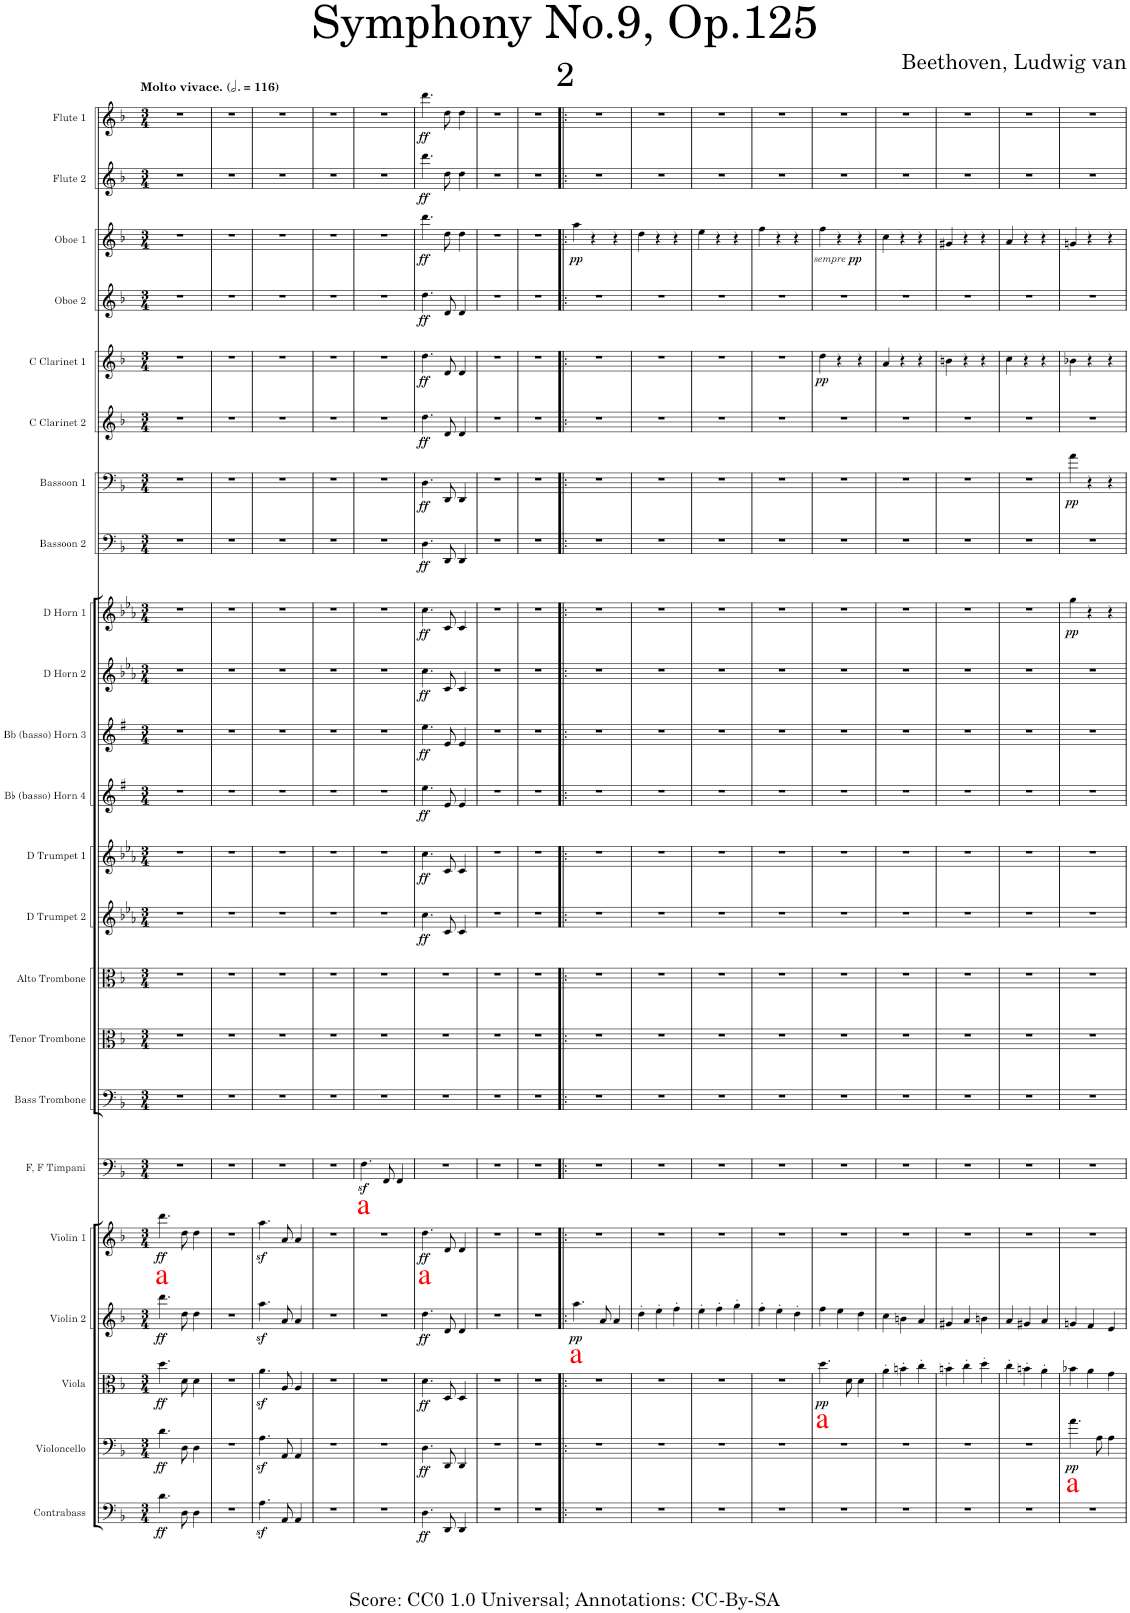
**kern	**dynam	**kern	**text	**dynam	**kern	**text	**dynam	**kern	**text	**dynam	**kern	**text	**dynam	**kern	**text	**kern	**kern	**kern	**kern	**dynam	**kern	**dynam	**kern	**dynam	**kern	**dynam	**kern	**dynam	**kern	**dynam	**kern	**dynam	**kern	**dynam	**kern	**dynam	**kern	**dynam	**kern	**dynam	**kern	**dynam	**kern	**dynam	**kern	**dynam
*part23	*part23	*part22	*part22	*part22	*part21	*part21	*part21	*part20	*part20	*part20	*part19	*part19	*part19	*part18	*part18	*part17	*part16	*part15	*part14	*part14	*part13	*part13	*part12	*part12	*part11	*part11	*part10	*part10	*part9	*part9	*part8	*part8	*part7	*part7	*part6	*part6	*part5	*part5	*part4	*part4	*part3	*part3	*part2	*part2	*part1	*part1
*staff23	*staff23	*staff22	*staff22	*staff22	*staff21	*staff21	*staff21	*staff20	*staff20	*staff20	*staff19	*staff19	*staff19	*staff18	*staff18	*staff17	*staff16	*staff15	*staff14	*staff14	*staff13	*staff13	*staff12	*staff12	*staff11	*staff11	*staff10	*staff10	*staff9	*staff9	*staff8	*staff8	*staff7	*staff7	*staff6	*staff6	*staff5	*staff5	*staff4	*staff4	*staff3	*staff3	*staff2	*staff2	*staff1	*staff1
*I"Contrabass	*	*I"Violoncello	*	*	*I"Viola	*	*	*I"Violin 2	*	*	*I"Violin 1	*	*	*I"F, F Timpani	*	*I"Bass Trombone	*I"Tenor Trombone	*I"Alto Trombone	*I"D Trumpet 2	*	*I"D Trumpet 1	*	*I"Bb (basso) Horn 4	*	*I"Bb (basso) Horn 3	*	*I"D Horn 2	*	*I"D Horn 1	*	*I"Bassoon 2	*	*I"Bassoon 1	*	*I"C Clarinet 2	*	*I"C Clarinet 1	*	*I"Oboe 2	*	*I"Oboe 1	*	*I"Flute 2	*	*I"Flute 1	*
*I'Cb	*	*I'Vc	*	*	*I'Vla	*	*	*I'Vln 2	*	*	*I'Vln 1	*	*	*I'Timp	*	*I'B Trb	*I'T Trb	*I'A Trb	*I'Tpt 2	*	*I'Tpt 1	*	*I'Hn 4	*	*I'Hn 3	*	*I'Hn 2	*	*I'Hn 1	*	*I'Bsn 2	*	*I'Bsn 1	*	*I'Cl 2	*	*I'Cl 1	*	*I'Ob 2	*	*I'Ob 1	*	*I'Fl 2	*	*I'Fl 1	*
*clefF4	*	*clefF4	*	*	*clefC3	*	*	*clefG2	*	*	*clefG2	*	*	*clefF4	*	*clefF4	*clefC3	*clefC3	*clefG2	*	*clefG2	*	*clefG2	*	*clefG2	*	*clefG2	*	*clefG2	*	*clefF4	*	*clefF4	*	*clefG2	*	*clefG2	*	*clefG2	*	*clefG2	*	*clefG2	*	*clefG2	*
*Trd7c12	*	*	*	*	*	*	*	*	*	*	*	*	*	*	*	*	*	*	*Trd-1c-2	*	*Trd-1c-2	*	*Trd8c14	*	*Trd8c14	*	*Trd6c10	*	*Trd6c10	*	*	*	*	*	*Trd1c2	*	*Trd1c2	*	*	*	*	*	*	*	*	*
*k[b-]	*	*k[b-]	*	*	*k[b-]	*	*	*k[b-]	*	*	*k[b-]	*	*	*k[b-]	*	*k[b-]	*k[b-]	*k[b-]	*k[b-e-a-]	*	*k[b-e-a-]	*	*k[f#]	*	*k[f#]	*	*k[b-e-a-]	*	*k[b-e-a-]	*	*k[b-]	*	*k[b-]	*	*k[b-]	*	*k[b-]	*	*k[b-]	*	*k[b-]	*	*k[b-]	*	*k[b-]	*
*M3/4	*	*M3/4	*	*	*M3/4	*	*	*M3/4	*	*	*M3/4	*	*	*M3/4	*	*M3/4	*M3/4	*M3/4	*M3/4	*	*M3/4	*	*M3/4	*	*M3/4	*	*M3/4	*	*M3/4	*	*M3/4	*	*M3/4	*	*M3/4	*	*M3/4	*	*M3/4	*	*M3/4	*	*M3/4	*	*M3/4	*
*MM348	*	*MM348	*	*	*MM348	*	*	*MM348	*	*	*MM348	*	*	*MM348	*	*MM348	*MM348	*MM348	*MM348	*	*MM348	*	*MM348	*	*MM348	*	*MM348	*	*MM348	*	*MM348	*	*MM348	*	*MM348	*	*MM348	*	*MM348	*	*MM348	*	*MM348	*	*MM348	*
=1	=1	=1	=1	=1	=1	=1	=1	=1	=1	=1	=1	=1	=1	=1	=1	=1	=1	=1	=1	=1	=1	=1	=1	=1	=1	=1	=1	=1	=1	=1	=1	=1	=1	=1	=1	=1	=1	=1	=1	=1	=1	=1	=1	=1	=1	=1
!	!	!	!	!	!	!	!	!	!	!	!	!	!	!	!	!	!	!	!	!	!	!	!	!	!	!	!	!	!	!	!	!	!	!	!	!	!	!	!	!	!	!	!	!	!LO:TX:a:B:t=Molto vivace.	!
!	!LO:DY:b	!	!	!LO:DY:b	!	!	!LO:DY:b	!	!	!LO:DY:b	!	!LO:LY:b:color=#FF0000	!LO:DY:b	!	!	!	!	!	!	!	!	!	!	!	!	!	!	!	!	!	!	!	!	!	!	!	!	!	!	!	!	!	!	!	!	!
4.d\	ff	4.d\	.	ff	4.dd\	.	ff	4.ddd\	.	ff	4.ddd\	a	ff	2.r	.	2.r	2.r	2.r	2.r	.	2.r	.	2.r	.	2.r	.	2.r	.	2.r	.	2.r	.	2.r	.	2.r	.	2.r	.	2.r	.	2.r	.	2.r	.	2.r	.
8D\	.	8D\	.	.	8d\	.	.	8dd\	.	.	8dd\	.	.	.	.	.	.	.	.	.	.	.	.	.	.	.	.	.	.	.	.	.	.	.	.	.	.	.	.	.	.	.	.	.	.	.
4D\	.	4D\	.	.	4d\	.	.	4dd\	.	.	4dd\	.	.	.	.	.	.	.	.	.	.	.	.	.	.	.	.	.	.	.	.	.	.	.	.	.	.	.	.	.	.	.	.	.	.	.
=2	=2	=2	=2	=2	=2	=2	=2	=2	=2	=2	=2	=2	=2	=2	=2	=2	=2	=2	=2	=2	=2	=2	=2	=2	=2	=2	=2	=2	=2	=2	=2	=2	=2	=2	=2	=2	=2	=2	=2	=2	=2	=2	=2	=2	=2	=2
2.r	.	2.r	.	.	2.r	.	.	2.r	.	.	2.r	.	.	2.r	.	2.r	2.r	2.r	2.r	.	2.r	.	2.r	.	2.r	.	2.r	.	2.r	.	2.r	.	2.r	.	2.r	.	2.r	.	2.r	.	2.r	.	2.r	.	2.r	.
=3	=3	=3	=3	=3	=3	=3	=3	=3	=3	=3	=3	=3	=3	=3	=3	=3	=3	=3	=3	=3	=3	=3	=3	=3	=3	=3	=3	=3	=3	=3	=3	=3	=3	=3	=3	=3	=3	=3	=3	=3	=3	=3	=3	=3	=3	=3
4.Az<\	.	4.Az<\	.	.	4.az<\	.	.	4.aaz<\	.	.	4.aaz<\	.	.	2.r	.	2.r	2.r	2.r	2.r	.	2.r	.	2.r	.	2.r	.	2.r	.	2.r	.	2.r	.	2.r	.	2.r	.	2.r	.	2.r	.	2.r	.	2.r	.	2.r	.
8AA/	.	8AA/	.	.	8A/	.	.	8a/	.	.	8a/	.	.	.	.	.	.	.	.	.	.	.	.	.	.	.	.	.	.	.	.	.	.	.	.	.	.	.	.	.	.	.	.	.	.	.
4AA/	.	4AA/	.	.	4A/	.	.	4a/	.	.	4a/	.	.	.	.	.	.	.	.	.	.	.	.	.	.	.	.	.	.	.	.	.	.	.	.	.	.	.	.	.	.	.	.	.	.	.
=4	=4	=4	=4	=4	=4	=4	=4	=4	=4	=4	=4	=4	=4	=4	=4	=4	=4	=4	=4	=4	=4	=4	=4	=4	=4	=4	=4	=4	=4	=4	=4	=4	=4	=4	=4	=4	=4	=4	=4	=4	=4	=4	=4	=4	=4	=4
2.r	.	2.r	.	.	2.r	.	.	2.r	.	.	2.r	.	.	2.r	.	2.r	2.r	2.r	2.r	.	2.r	.	2.r	.	2.r	.	2.r	.	2.r	.	2.r	.	2.r	.	2.r	.	2.r	.	2.r	.	2.r	.	2.r	.	2.r	.
=5	=5	=5	=5	=5	=5	=5	=5	=5	=5	=5	=5	=5	=5	=5	=5	=5	=5	=5	=5	=5	=5	=5	=5	=5	=5	=5	=5	=5	=5	=5	=5	=5	=5	=5	=5	=5	=5	=5	=5	=5	=5	=5	=5	=5	=5	=5
!	!	!	!	!	!	!	!	!	!	!	!	!	!	!	!LO:LY:b:color=#FF0000	!	!	!	!	!	!	!	!	!	!	!	!	!	!	!	!	!	!	!	!	!	!	!	!	!	!	!	!	!	!	!
2.r	.	2.r	.	.	2.r	.	.	2.r	.	.	2.r	.	.	4.Fz<\	a	2.r	2.r	2.r	2.r	.	2.r	.	2.r	.	2.r	.	2.r	.	2.r	.	2.r	.	2.r	.	2.r	.	2.r	.	2.r	.	2.r	.	2.r	.	2.r	.
.	.	.	.	.	.	.	.	.	.	.	.	.	.	8FF/	.	.	.	.	.	.	.	.	.	.	.	.	.	.	.	.	.	.	.	.	.	.	.	.	.	.	.	.	.	.	.	.
.	.	.	.	.	.	.	.	.	.	.	.	.	.	4FF/	.	.	.	.	.	.	.	.	.	.	.	.	.	.	.	.	.	.	.	.	.	.	.	.	.	.	.	.	.	.	.	.
=6	=6	=6	=6	=6	=6	=6	=6	=6	=6	=6	=6	=6	=6	=6	=6	=6	=6	=6	=6	=6	=6	=6	=6	=6	=6	=6	=6	=6	=6	=6	=6	=6	=6	=6	=6	=6	=6	=6	=6	=6	=6	=6	=6	=6	=6	=6
!	!LO:DY:b	!	!	!LO:DY:b	!	!	!LO:DY:b	!	!	!LO:DY:b	!	!LO:LY:b:color=#FF0000	!LO:DY:b	!	!	!	!	!	!	!LO:DY:b	!	!LO:DY:b	!	!LO:DY:b	!	!LO:DY:b	!	!LO:DY:b	!	!LO:DY:b	!	!LO:DY:b	!	!LO:DY:b	!	!LO:DY:b	!	!LO:DY:b	!	!LO:DY:b	!	!LO:DY:b	!	!LO:DY:b	!	!LO:DY:b
4.D\	ff	4.D\	.	ff	4.d\	.	ff	4.dd\	.	ff	4.dd\	a	ff	2.r	.	2.r	2.r	2.r	4.cc\	ff	4.cc\	ff	4.ee\	ff	4.ee\	ff	4.cc\	ff	4.cc\	ff	4.D\	ff	4.D\	ff	4.dd\	ff	4.dd\	ff	4.dd\	ff	4.ddd\	ff	4.ddd\	ff	4.ddd\	ff
8DD/	.	8DD/	.	.	8D/	.	.	8d/	.	.	8d/	.	.	.	.	.	.	.	8c/	.	8c/	.	8e/	.	8e/	.	8c/	.	8c/	.	8DD/	.	8DD/	.	8d/	.	8d/	.	8d/	.	8dd\	.	8dd\	.	8dd\	.
4DD/	.	4DD/	.	.	4D/	.	.	4d/	.	.	4d/	.	.	.	.	.	.	.	4c/	.	4c/	.	4e/	.	4e/	.	4c/	.	4c/	.	4DD/	.	4DD/	.	4d/	.	4d/	.	4d/	.	4dd\	.	4dd\	.	4dd\	.
=7	=7	=7	=7	=7	=7	=7	=7	=7	=7	=7	=7	=7	=7	=7	=7	=7	=7	=7	=7	=7	=7	=7	=7	=7	=7	=7	=7	=7	=7	=7	=7	=7	=7	=7	=7	=7	=7	=7	=7	=7	=7	=7	=7	=7	=7	=7
2.r	.	2.r	.	.	2.r	.	.	2.r	.	.	2.r	.	.	2.r	.	2.r	2.r	2.r	2.r	.	2.r	.	2.r	.	2.r	.	2.r	.	2.r	.	2.r	.	2.r	.	2.r	.	2.r	.	2.r	.	2.r	.	2.r	.	2.r	.
=8	=8	=8	=8	=8	=8	=8	=8	=8	=8	=8	=8	=8	=8	=8	=8	=8	=8	=8	=8	=8	=8	=8	=8	=8	=8	=8	=8	=8	=8	=8	=8	=8	=8	=8	=8	=8	=8	=8	=8	=8	=8	=8	=8	=8	=8	=8
2.r	.	2.r	.	.	2.r	.	.	2.r	.	.	2.r	.	.	2.r	.	2.r	2.r	2.r	2.r	.	2.r	.	2.r	.	2.r	.	2.r	.	2.r	.	2.r	.	2.r	.	2.r	.	2.r	.	2.r	.	2.r	.	2.r	.	2.r	.
=9!|:	=9!|:	=9!|:	=9!|:	=9!|:	=9!|:	=9!|:	=9!|:	=9!|:	=9!|:	=9!|:	=9!|:	=9!|:	=9!|:	=9!|:	=9!|:	=9!|:	=9!|:	=9!|:	=9!|:	=9!|:	=9!|:	=9!|:	=9!|:	=9!|:	=9!|:	=9!|:	=9!|:	=9!|:	=9!|:	=9!|:	=9!|:	=9!|:	=9!|:	=9!|:	=9!|:	=9!|:	=9!|:	=9!|:	=9!|:	=9!|:	=9!|:	=9!|:	=9!|:	=9!|:	=9!|:	=9!|:
!	!	!	!	!	!	!	!	!	!LO:LY:b:color=#FF0000	!LO:DY:b	!	!	!	!	!	!	!	!	!	!	!	!	!	!	!	!	!	!	!	!	!	!	!	!	!	!	!	!	!	!	!	!LO:DY:b	!	!	!	!
2.r	.	2.r	.	.	2.r	.	.	4.aa\	a	pp	2.r	.	.	2.r	.	2.r	2.r	2.r	2.r	.	2.r	.	2.r	.	2.r	.	2.r	.	2.r	.	2.r	.	2.r	.	2.r	.	2.r	.	2.r	.	4aa\	pp	2.r	.	2.r	.
.	.	.	.	.	.	.	.	.	.	.	.	.	.	.	.	.	.	.	.	.	.	.	.	.	.	.	.	.	.	.	.	.	.	.	.	.	.	.	.	.	4r	.	.	.	.	.
.	.	.	.	.	.	.	.	8a/	.	.	.	.	.	.	.	.	.	.	.	.	.	.	.	.	.	.	.	.	.	.	.	.	.	.	.	.	.	.	.	.	.	.	.	.	.	.
.	.	.	.	.	.	.	.	4a/	.	.	.	.	.	.	.	.	.	.	.	.	.	.	.	.	.	.	.	.	.	.	.	.	.	.	.	.	.	.	.	.	4r	.	.	.	.	.
=10	=10	=10	=10	=10	=10	=10	=10	=10	=10	=10	=10	=10	=10	=10	=10	=10	=10	=10	=10	=10	=10	=10	=10	=10	=10	=10	=10	=10	=10	=10	=10	=10	=10	=10	=10	=10	=10	=10	=10	=10	=10	=10	=10	=10	=10	=10
2.r	.	2.r	.	.	2.r	.	.	4dd'\	.	.	2.r	.	.	2.r	.	2.r	2.r	2.r	2.r	.	2.r	.	2.r	.	2.r	.	2.r	.	2.r	.	2.r	.	2.r	.	2.r	.	2.r	.	2.r	.	4dd\	.	2.r	.	2.r	.
.	.	.	.	.	.	.	.	4ee'\	.	.	.	.	.	.	.	.	.	.	.	.	.	.	.	.	.	.	.	.	.	.	.	.	.	.	.	.	.	.	.	.	4r	.	.	.	.	.
.	.	.	.	.	.	.	.	4ff'\	.	.	.	.	.	.	.	.	.	.	.	.	.	.	.	.	.	.	.	.	.	.	.	.	.	.	.	.	.	.	.	.	4r	.	.	.	.	.
=11	=11	=11	=11	=11	=11	=11	=11	=11	=11	=11	=11	=11	=11	=11	=11	=11	=11	=11	=11	=11	=11	=11	=11	=11	=11	=11	=11	=11	=11	=11	=11	=11	=11	=11	=11	=11	=11	=11	=11	=11	=11	=11	=11	=11	=11	=11
2.r	.	2.r	.	.	2.r	.	.	4ee'\	.	.	2.r	.	.	2.r	.	2.r	2.r	2.r	2.r	.	2.r	.	2.r	.	2.r	.	2.r	.	2.r	.	2.r	.	2.r	.	2.r	.	2.r	.	2.r	.	4ee\	.	2.r	.	2.r	.
.	.	.	.	.	.	.	.	4ff'\	.	.	.	.	.	.	.	.	.	.	.	.	.	.	.	.	.	.	.	.	.	.	.	.	.	.	.	.	.	.	.	.	4r	.	.	.	.	.
.	.	.	.	.	.	.	.	4gg'\	.	.	.	.	.	.	.	.	.	.	.	.	.	.	.	.	.	.	.	.	.	.	.	.	.	.	.	.	.	.	.	.	4r	.	.	.	.	.
=12	=12	=12	=12	=12	=12	=12	=12	=12	=12	=12	=12	=12	=12	=12	=12	=12	=12	=12	=12	=12	=12	=12	=12	=12	=12	=12	=12	=12	=12	=12	=12	=12	=12	=12	=12	=12	=12	=12	=12	=12	=12	=12	=12	=12	=12	=12
2.r	.	2.r	.	.	2.r	.	.	4ff'\	.	.	2.r	.	.	2.r	.	2.r	2.r	2.r	2.r	.	2.r	.	2.r	.	2.r	.	2.r	.	2.r	.	2.r	.	2.r	.	2.r	.	2.r	.	2.r	.	4ff\	.	2.r	.	2.r	.
.	.	.	.	.	.	.	.	4ee'\	.	.	.	.	.	.	.	.	.	.	.	.	.	.	.	.	.	.	.	.	.	.	.	.	.	.	.	.	.	.	.	.	4r	.	.	.	.	.
.	.	.	.	.	.	.	.	4dd'\	.	.	.	.	.	.	.	.	.	.	.	.	.	.	.	.	.	.	.	.	.	.	.	.	.	.	.	.	.	.	.	.	4r	.	.	.	.	.
=13	=13	=13	=13	=13	=13	=13	=13	=13	=13	=13	=13	=13	=13	=13	=13	=13	=13	=13	=13	=13	=13	=13	=13	=13	=13	=13	=13	=13	=13	=13	=13	=13	=13	=13	=13	=13	=13	=13	=13	=13	=13	=13	=13	=13	=13	=13
!	!	!	!	!	!	!LO:LY:b:color=#FF0000	!LO:DY:b	!	!	!	!	!	!	!	!	!	!	!	!	!	!	!	!	!	!	!	!	!	!	!	!	!	!	!	!	!	!	!LO:DY:b	!	!	!	!LO:DY:b	!	!	!	!
!	!	!	!	!	!	!	!	!	!	!	!	!	!	!	!	!	!	!	!	!	!	!	!	!	!	!	!	!	!	!	!	!	!	!	!	!	!	!	!	!	!	!LO:DY:n=1:b	!	!	!	!
2.r	.	2.r	.	.	4.dd\	a	pp	4ff'\	.	.	2.r	.	.	2.r	.	2.r	2.r	2.r	2.r	.	2.r	.	2.r	.	2.r	.	2.r	.	2.r	.	2.r	.	2.r	.	2.r	.	4dd\	pp	2.r	.	4ff\	other-dynamics pp	2.r	.	2.r	.
.	.	.	.	.	.	.	.	4ee'\	.	.	.	.	.	.	.	.	.	.	.	.	.	.	.	.	.	.	.	.	.	.	.	.	.	.	.	.	4r	.	.	.	4r	.	.	.	.	.
.	.	.	.	.	8d\	.	.	.	.	.	.	.	.	.	.	.	.	.	.	.	.	.	.	.	.	.	.	.	.	.	.	.	.	.	.	.	.	.	.	.	.	.	.	.	.	.
.	.	.	.	.	4d\	.	.	4dd'\	.	.	.	.	.	.	.	.	.	.	.	.	.	.	.	.	.	.	.	.	.	.	.	.	.	.	.	.	4r	.	.	.	4r	.	.	.	.	.
=14	=14	=14	=14	=14	=14	=14	=14	=14	=14	=14	=14	=14	=14	=14	=14	=14	=14	=14	=14	=14	=14	=14	=14	=14	=14	=14	=14	=14	=14	=14	=14	=14	=14	=14	=14	=14	=14	=14	=14	=14	=14	=14	=14	=14	=14	=14
2.r	.	2.r	.	.	4a'\	.	.	4cc'\	.	.	2.r	.	.	2.r	.	2.r	2.r	2.r	2.r	.	2.r	.	2.r	.	2.r	.	2.r	.	2.r	.	2.r	.	2.r	.	2.r	.	4a/	.	2.r	.	4cc\	.	2.r	.	2.r	.
.	.	.	.	.	4bn'\	.	.	4bn'\	.	.	.	.	.	.	.	.	.	.	.	.	.	.	.	.	.	.	.	.	.	.	.	.	.	.	.	.	4r	.	.	.	4r	.	.	.	.	.
.	.	.	.	.	4cc'\	.	.	4a'/	.	.	.	.	.	.	.	.	.	.	.	.	.	.	.	.	.	.	.	.	.	.	.	.	.	.	.	.	4r	.	.	.	4r	.	.	.	.	.
=15	=15	=15	=15	=15	=15	=15	=15	=15	=15	=15	=15	=15	=15	=15	=15	=15	=15	=15	=15	=15	=15	=15	=15	=15	=15	=15	=15	=15	=15	=15	=15	=15	=15	=15	=15	=15	=15	=15	=15	=15	=15	=15	=15	=15	=15	=15
2.r	.	2.r	.	.	4bn'\	.	.	4g#X'/	.	.	2.r	.	.	2.r	.	2.r	2.r	2.r	2.r	.	2.r	.	2.r	.	2.r	.	2.r	.	2.r	.	2.r	.	2.r	.	2.r	.	4bn\	.	2.r	.	4g#X/	.	2.r	.	2.r	.
.	.	.	.	.	4cc'\	.	.	4a'/	.	.	.	.	.	.	.	.	.	.	.	.	.	.	.	.	.	.	.	.	.	.	.	.	.	.	.	.	4r	.	.	.	4r	.	.	.	.	.
.	.	.	.	.	4dd'\	.	.	4bn'\	.	.	.	.	.	.	.	.	.	.	.	.	.	.	.	.	.	.	.	.	.	.	.	.	.	.	.	.	4r	.	.	.	4r	.	.	.	.	.
=16	=16	=16	=16	=16	=16	=16	=16	=16	=16	=16	=16	=16	=16	=16	=16	=16	=16	=16	=16	=16	=16	=16	=16	=16	=16	=16	=16	=16	=16	=16	=16	=16	=16	=16	=16	=16	=16	=16	=16	=16	=16	=16	=16	=16	=16	=16
2.r	.	2.r	.	.	4cc'\	.	.	4a'/	.	.	2.r	.	.	2.r	.	2.r	2.r	2.r	2.r	.	2.r	.	2.r	.	2.r	.	2.r	.	2.r	.	2.r	.	2.r	.	2.r	.	4cc\	.	2.r	.	4a/	.	2.r	.	2.r	.
.	.	.	.	.	4bn'\	.	.	4g#X'/	.	.	.	.	.	.	.	.	.	.	.	.	.	.	.	.	.	.	.	.	.	.	.	.	.	.	.	.	4r	.	.	.	4r	.	.	.	.	.
.	.	.	.	.	4a'\	.	.	4a'/	.	.	.	.	.	.	.	.	.	.	.	.	.	.	.	.	.	.	.	.	.	.	.	.	.	.	.	.	4r	.	.	.	4r	.	.	.	.	.
=17	=17	=17	=17	=17	=17	=17	=17	=17	=17	=17	=17	=17	=17	=17	=17	=17	=17	=17	=17	=17	=17	=17	=17	=17	=17	=17	=17	=17	=17	=17	=17	=17	=17	=17	=17	=17	=17	=17	=17	=17	=17	=17	=17	=17	=17	=17
!	!	!	!LO:LY:b:color=#FF0000	!LO:DY:b	!	!	!	!	!	!	!	!	!	!	!	!	!	!	!	!	!	!	!	!	!	!	!	!	!	!LO:DY:b	!	!	!	!LO:DY:b	!	!	!	!	!	!	!	!	!	!	!	!
2.r	.	4.a\	a	pp	4b-X'\	.	.	4gn'/	.	.	2.r	.	.	2.r	.	2.r	2.r	2.r	2.r	.	2.r	.	2.r	.	2.r	.	2.r	.	4gg\	pp	2.r	.	4a\	pp	2.r	.	4b-X\	.	2.r	.	4gn/	.	2.r	.	2.r	.
.	.	.	.	.	4a'\	.	.	4f'/	.	.	.	.	.	.	.	.	.	.	.	.	.	.	.	.	.	.	.	.	4r	.	.	.	4r	.	.	.	4r	.	.	.	4r	.	.	.	.	.
.	.	8A\	.	.	.	.	.	.	.	.	.	.	.	.	.	.	.	.	.	.	.	.	.	.	.	.	.	.	.	.	.	.	.	.	.	.	.	.	.	.	.	.	.	.	.	.
.	.	4A\	.	.	4g'\	.	.	4e'/	.	.	.	.	.	.	.	.	.	.	.	.	.	.	.	.	.	.	.	.	4r	.	.	.	4r	.	.	.	4r	.	.	.	4r	.	.	.	.	.
=	=	=	=	=	=	=	=	=	=	=	=	=	=	=	=	=	=	=	=	=	=	=	=	=	=	=	=	=	=	=	=	=	=	=	=	=	=	=	=	=	=	=	=	=	=	=
*-	*-	*-	*-	*-	*-	*-	*-	*-	*-	*-	*-	*-	*-	*-	*-	*-	*-	*-	*-	*-	*-	*-	*-	*-	*-	*-	*-	*-	*-	*-	*-	*-	*-	*-	*-	*-	*-	*-	*-	*-	*-	*-	*-	*-	*-	*-
